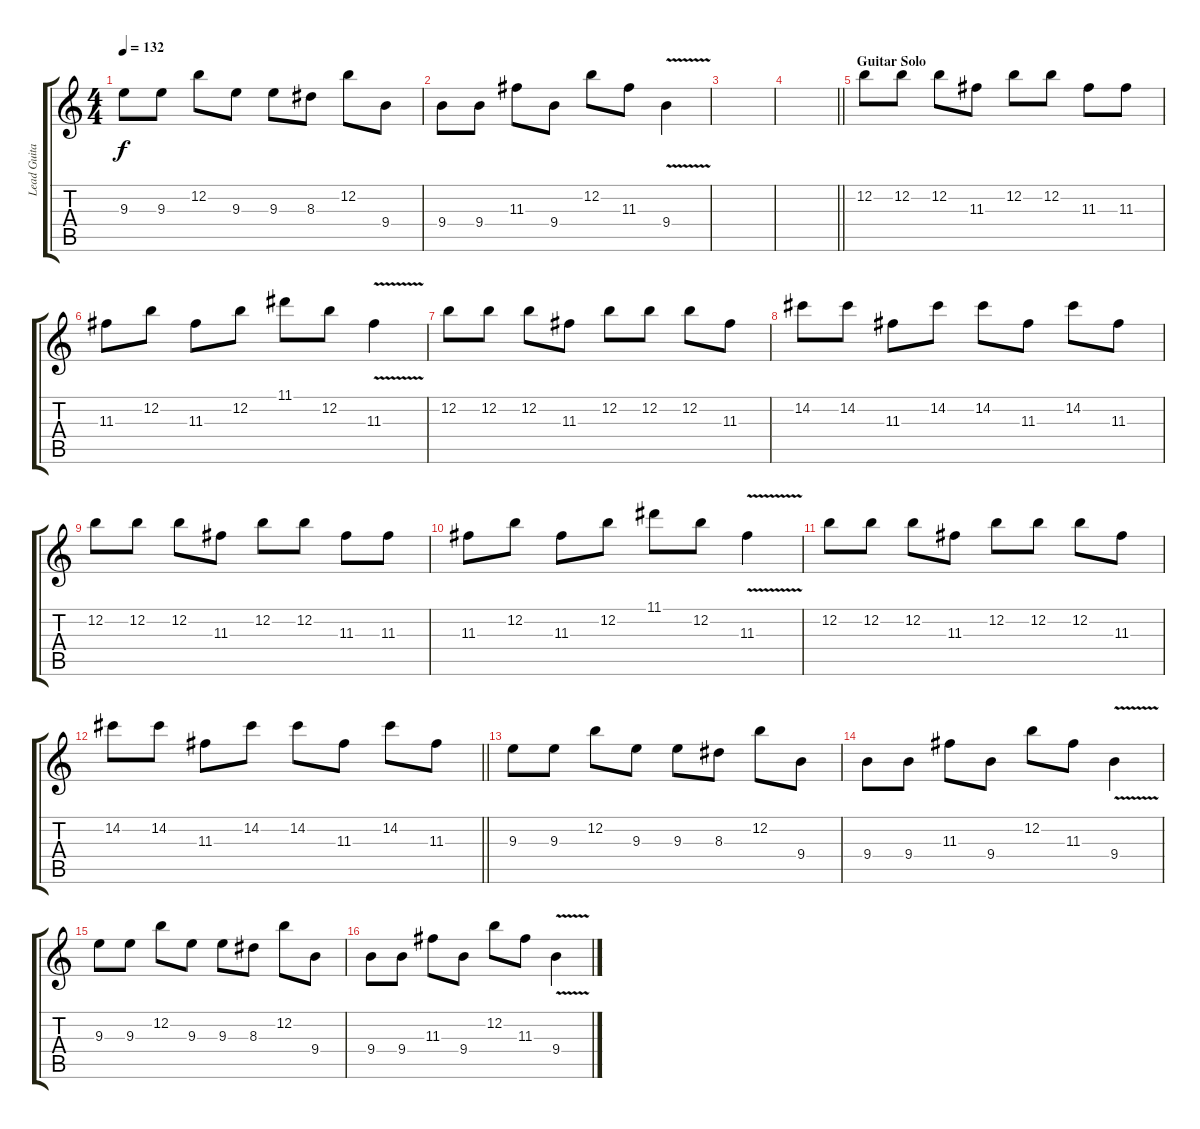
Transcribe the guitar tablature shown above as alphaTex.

\track ("Lead Guitar" "Lead Guita") {instrument distortionguitar}
\staff {score tabs}
\tuning (E4 B3 G3 D3 A2 E2) {hide}
\ts (4 4)
\tempo 132
\clef g2
\ks c
9.3.8{dy f} 9.3.8 12.2.8 9.3.8 9.3.8 8.3.8 12.2.8 9.4.8 |
9.4.8 9.4.8 11.3.8 9.4.8 12.2.8 11.3.8 9.4{v}.4 |
|
\barLineRight lightlight
|
\section ("" "Guitar Solo")
12.2.8{volume 15} 12.2.8 12.2.8 11.3.8 12.2.8 12.2.8 11.3.8 11.3.8 |
11.3.8 12.2.8 11.3.8 12.2.8 11.1.8 12.2.8 11.3{v}.4 |
12.2.8 12.2.8 12.2.8 11.3.8 12.2.8 12.2.8 12.2.8 11.3.8 |
14.2.8 14.2.8 11.3.8 14.2.8 14.2.8 11.3.8 14.2.8 11.3.8 |
12.2.8 12.2.8 12.2.8 11.3.8 12.2.8 12.2.8 11.3.8 11.3.8 |
11.3.8 12.2.8 11.3.8 12.2.8 11.1.8 12.2.8 11.3{v}.4 |
12.2.8 12.2.8 12.2.8 11.3.8 12.2.8 12.2.8 12.2.8 11.3.8 |
\barLineRight lightlight
14.2.8 14.2.8 11.3.8 14.2.8 14.2.8 11.3.8 14.2.8 11.3.8 |
\section ("" "")
9.3.8 9.3.8 12.2.8 9.3.8 9.3.8 8.3.8 12.2.8 9.4.8 |
9.4.8 9.4.8 11.3.8 9.4.8 12.2.8 11.3.8 9.4{v}.4 |
9.3.8 9.3.8 12.2.8 9.3.8 9.3.8 8.3.8 12.2.8 9.4.8 |
9.4.8 9.4.8 11.3.8 9.4.8 12.2.8 11.3.8 9.4{v}.4
